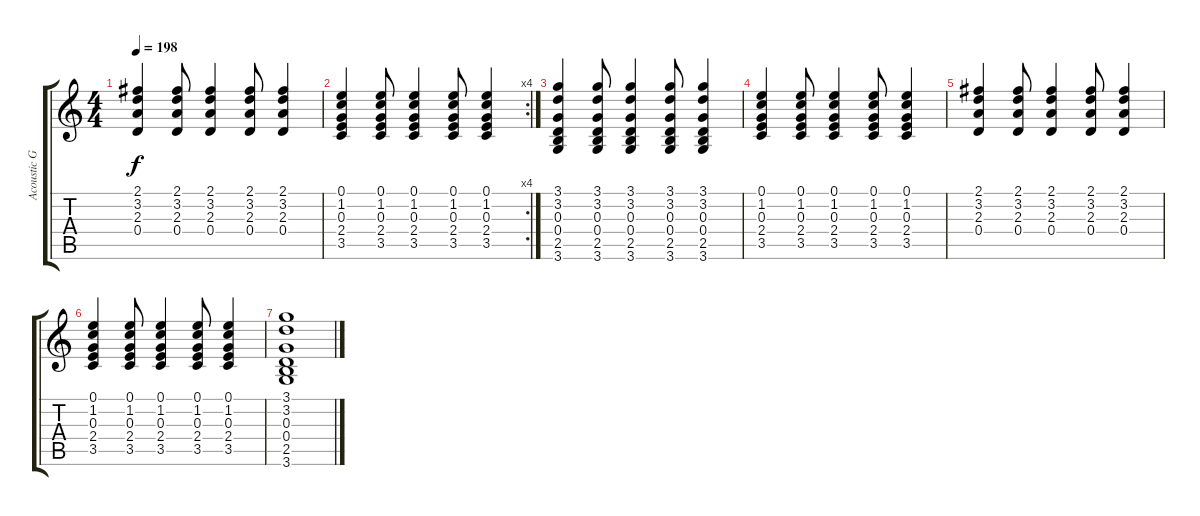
\track ("Acoustic Guitar" "Acoustic G") {instrument acousticguitarsteel}
\staff {score tabs}
\tuning (E4 B3 G3 D3 A2 E2) {hide}
\ts (4 4)
\tempo 198
\clef g2
\ks c
(2.1 3.2 2.3 0.4).4{dy f} (2.1 3.2 2.3 0.4).8 (2.1 3.2 2.3 0.4).4 (2.1 3.2 2.3 0.4).8 (2.1 3.2 2.3 0.4).4 |
\rc 4
(0.1 1.2 0.3 2.4 3.5).4 (0.1 1.2 0.3 2.4 3.5).8 (0.1 1.2 0.3 2.4 3.5).4 (0.1 1.2 0.3 2.4 3.5).8 (0.1 1.2 0.3 2.4 3.5).4 |
(3.1 3.2 0.3 0.4 2.5 3.6).4 (3.1 3.2 0.3 0.4 2.5 3.6).8 (3.1 3.2 0.3 0.4 2.5 3.6).4 (3.1 3.2 0.3 0.4 2.5 3.6).8 (3.1 3.2 0.3 0.4 2.5 3.6).4 |
(0.1 1.2 0.3 2.4 3.5).4 (0.1 1.2 0.3 2.4 3.5).8 (0.1 1.2 0.3 2.4 3.5).4 (0.1 1.2 0.3 2.4 3.5).8 (0.1 1.2 0.3 2.4 3.5).4 |
(2.1 3.2 2.3 0.4).4 (2.1 3.2 2.3 0.4).8 (2.1 3.2 2.3 0.4).4 (2.1 3.2 2.3 0.4).8 (2.1 3.2 2.3 0.4).4 |
(0.1 1.2 0.3 2.4 3.5).4 (0.1 1.2 0.3 2.4 3.5).8 (0.1 1.2 0.3 2.4 3.5).4 (0.1 1.2 0.3 2.4 3.5).8 (0.1 1.2 0.3 2.4 3.5).4 |
(3.1 3.2 0.3 0.4 2.5 3.6).1
